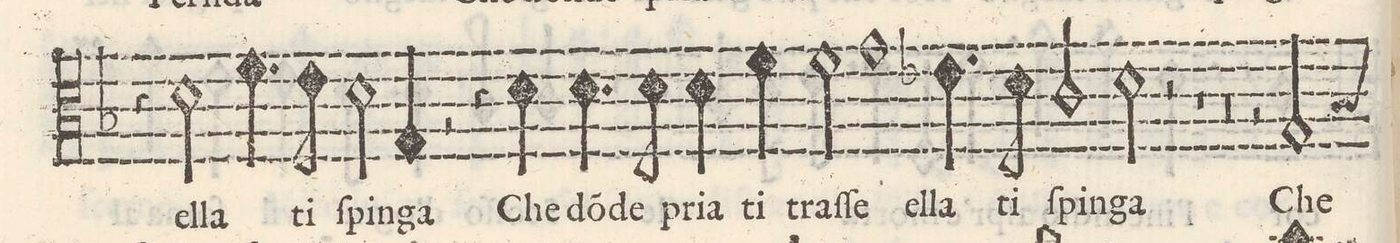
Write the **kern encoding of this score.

**kern	**text
*I"QVINTO	*
*clefC3	*
*k[b-]	*
*met(C)	*
*M2/1	*
4r	.
2d\	el-
=22-	=22-
4.f\	-la
8e\	ti
2d\	ſpin-
4G/	-ga
2r	.
=23-	=23-
4r	.
4d\	Che
4.d\	do(n)-
8d\	-de
4d\	pria
4f\	ti
2f\	traſ-
=24-	=24-
1g	ſe el-
4.e-X\	-la
8d\	ti
2c/	ſpin-
=25-	=25-
2d\	-ga
2r	.
1r	.
=26-	=26-
0r	.
=27-	=27-
2r	.
2G/	Che
*-	*-
